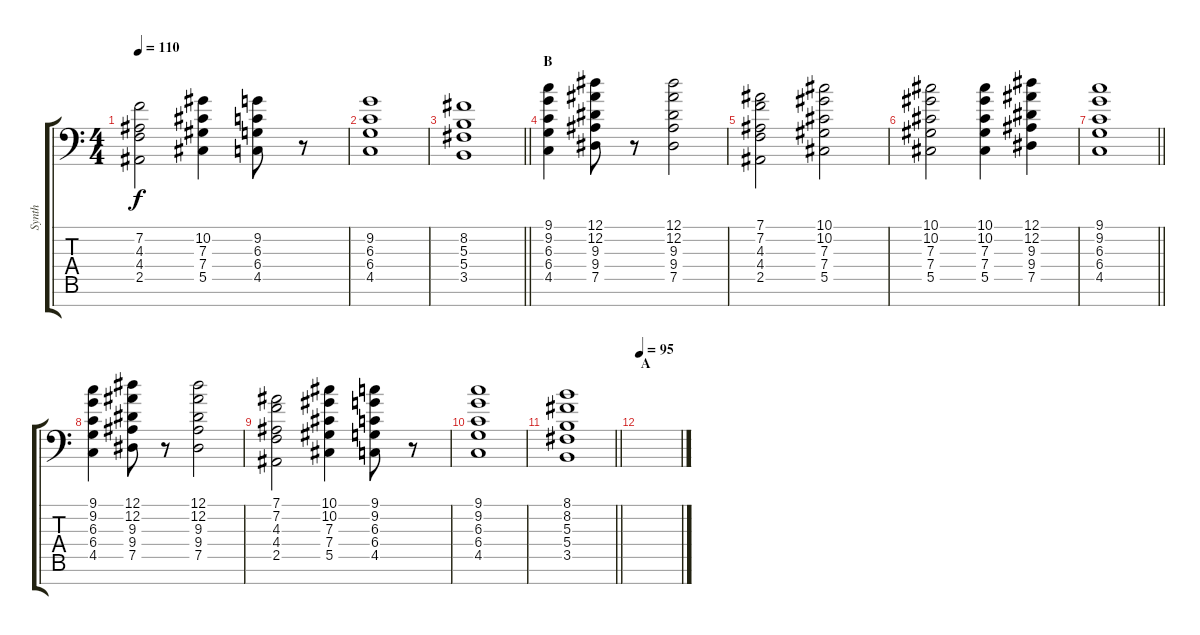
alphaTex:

\track ("Synth" "Synth") {instrument pad3polysynth}
\staff {score tabs}
\tuning (Eb4 Bb3 Gb3 Db3 Ab2 Eb2 Bb1) {hide}
\ts (4 4)
\tempo 110
\clef f4
\ks c
(7.2 4.3 4.4 2.5).2{dy f} (10.2 7.3 7.4 5.5).4 (9.2 6.3 6.4 4.5).8 r.8 |
(9.2 6.3 6.4 4.5).1 |
\barLineRight lightlight
(8.2 5.3 5.4 3.5).1 |
\section ("" "B")
(9.1 9.2 6.3 6.4 4.5).4 (12.1 12.2 9.3 9.4 7.5).8 r.8 (12.1 12.2 9.3 9.4 7.5).2 |
(7.1 7.2 4.3 4.4 2.5).2 (10.1 10.2 7.3 7.4 5.5).2 |
(10.1 10.2 7.3 7.4 5.5).2 (10.1 10.2 7.3 7.4 5.5).4 (12.1 12.2 9.3 9.4 7.5).4 |
\barLineRight lightlight
(9.1 9.2 6.3 6.4 4.5).1 |
(9.1 9.2 6.3 6.4 4.5).4 (12.1 12.2 9.3 9.4 7.5).8 r.8 (12.1 12.2 9.3 9.4 7.5).2 |
(7.1 7.2 4.3 4.4 2.5).2 (10.1 10.2 7.3 7.4 5.5).4 (9.1 9.2 6.3 6.4 4.5).8 r.8 |
(9.1 9.2 6.3 6.4 4.5).1 |
\barLineRight lightlight
(8.1 8.2 5.3 5.4 3.5).1 |
\section ("" "A")
\tempo 95
